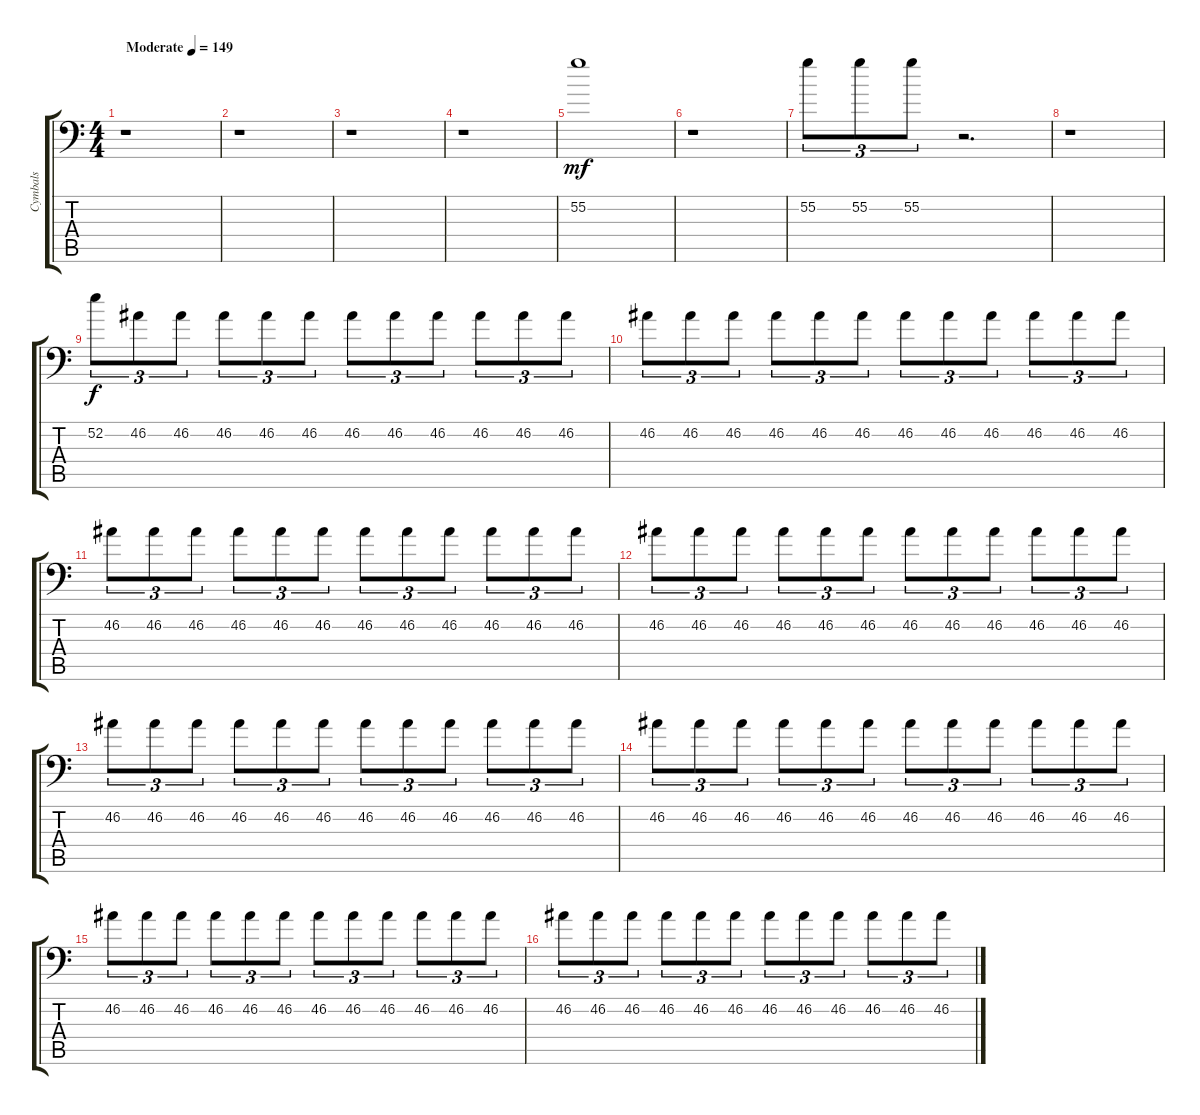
\track ("Cymbals" "Cymbals") {instrument acousticgrandpiano}
\staff {score tabs}
\tuning (C-1 C-1 C-1 C-1 C-1 C-1) {hide}
\ts (4 4)
\tempo (149 "Moderate")
\clef f4
\ks c
r.1{dy mf instrument acousticgrandpiano} |
r.1 |
r.1 |
r.1 |
55.2.1 |
r.1 |
55.2.8{tu (3 2)} 55.2.8{tu (3 2)} 55.2.8{tu (3 2)} r.2{d} |
r.1 |
52.2.8{tu (3 2) dy f} 46.2.8{tu (3 2)} 46.2.8{tu (3 2)} 46.2.8{tu (3 2)} 46.2.8{tu (3 2)} 46.2.8{tu (3 2)} 46.2.8{tu (3 2)} 46.2.8{tu (3 2)} 46.2.8{tu (3 2)} 46.2.8{tu (3 2)} 46.2.8{tu (3 2)} 46.2.8{tu (3 2)} |
46.2.8{tu (3 2)} 46.2.8{tu (3 2)} 46.2.8{tu (3 2)} 46.2.8{tu (3 2)} 46.2.8{tu (3 2)} 46.2.8{tu (3 2)} 46.2.8{tu (3 2)} 46.2.8{tu (3 2)} 46.2.8{tu (3 2)} 46.2.8{tu (3 2)} 46.2.8{tu (3 2)} 46.2.8{tu (3 2)} |
46.2.8{tu (3 2)} 46.2.8{tu (3 2)} 46.2.8{tu (3 2)} 46.2.8{tu (3 2)} 46.2.8{tu (3 2)} 46.2.8{tu (3 2)} 46.2.8{tu (3 2)} 46.2.8{tu (3 2)} 46.2.8{tu (3 2)} 46.2.8{tu (3 2)} 46.2.8{tu (3 2)} 46.2.8{tu (3 2)} |
46.2.8{tu (3 2)} 46.2.8{tu (3 2)} 46.2.8{tu (3 2)} 46.2.8{tu (3 2)} 46.2.8{tu (3 2)} 46.2.8{tu (3 2)} 46.2.8{tu (3 2)} 46.2.8{tu (3 2)} 46.2.8{tu (3 2)} 46.2.8{tu (3 2)} 46.2.8{tu (3 2)} 46.2.8{tu (3 2)} |
46.2.8{tu (3 2)} 46.2.8{tu (3 2)} 46.2.8{tu (3 2)} 46.2.8{tu (3 2)} 46.2.8{tu (3 2)} 46.2.8{tu (3 2)} 46.2.8{tu (3 2)} 46.2.8{tu (3 2)} 46.2.8{tu (3 2)} 46.2.8{tu (3 2)} 46.2.8{tu (3 2)} 46.2.8{tu (3 2)} |
46.2.8{tu (3 2)} 46.2.8{tu (3 2)} 46.2.8{tu (3 2)} 46.2.8{tu (3 2)} 46.2.8{tu (3 2)} 46.2.8{tu (3 2)} 46.2.8{tu (3 2)} 46.2.8{tu (3 2)} 46.2.8{tu (3 2)} 46.2.8{tu (3 2)} 46.2.8{tu (3 2)} 46.2.8{tu (3 2)} |
46.2.8{tu (3 2)} 46.2.8{tu (3 2)} 46.2.8{tu (3 2)} 46.2.8{tu (3 2)} 46.2.8{tu (3 2)} 46.2.8{tu (3 2)} 46.2.8{tu (3 2)} 46.2.8{tu (3 2)} 46.2.8{tu (3 2)} 46.2.8{tu (3 2)} 46.2.8{tu (3 2)} 46.2.8{tu (3 2)} |
46.2.8{tu (3 2)} 46.2.8{tu (3 2)} 46.2.8{tu (3 2)} 46.2.8{tu (3 2)} 46.2.8{tu (3 2)} 46.2.8{tu (3 2)} 46.2.8{tu (3 2)} 46.2.8{tu (3 2)} 46.2.8{tu (3 2)} 46.2.8{tu (3 2)} 46.2.8{tu (3 2)} 46.2.8{tu (3 2)}
